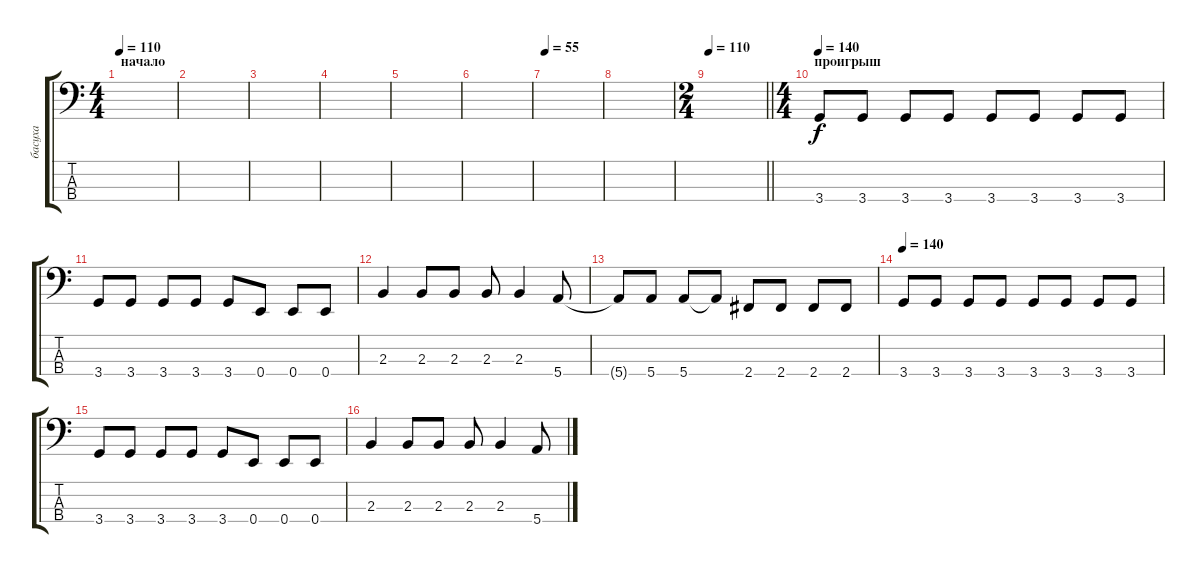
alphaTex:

\track ("басуха" "басуха") {instrument electricbassfinger}
\staff {score tabs}
\tuning (G2 D2 A1 E1) {hide}
\ts (4 4)
\section ("" "начало")
\tempo 110
\clef f4
\ks c
|
|
|
|
|
|
\tempo 55
|
|
\ts (2 4)
\tempo 110
\barLineRight lightlight
|
\ts (4 4)
\section ("" "проигрыш")
\tempo 140
3.4.8 3.4.8 3.4.8 3.4.8 3.4.8 3.4.8 3.4.8 3.4.8 |
3.4.8 3.4.8 3.4.8 3.4.8 3.4.8 0.4.8 0.4.8 0.4.8 |
2.3.4 2.3.8 2.3.8 2.3.8 2.3.4 5.4.8 |
5.4{t}.8 5.4.8 5.4.8 5.4{t}.8 2.4.8 2.4.8 2.4.8 2.4.8 |
\tempo 140
3.4.8 3.4.8 3.4.8 3.4.8 3.4.8 3.4.8 3.4.8 3.4.8 |
3.4.8 3.4.8 3.4.8 3.4.8 3.4.8 0.4.8 0.4.8 0.4.8 |
2.3.4 2.3.8 2.3.8 2.3.8 2.3.4 5.4.8
